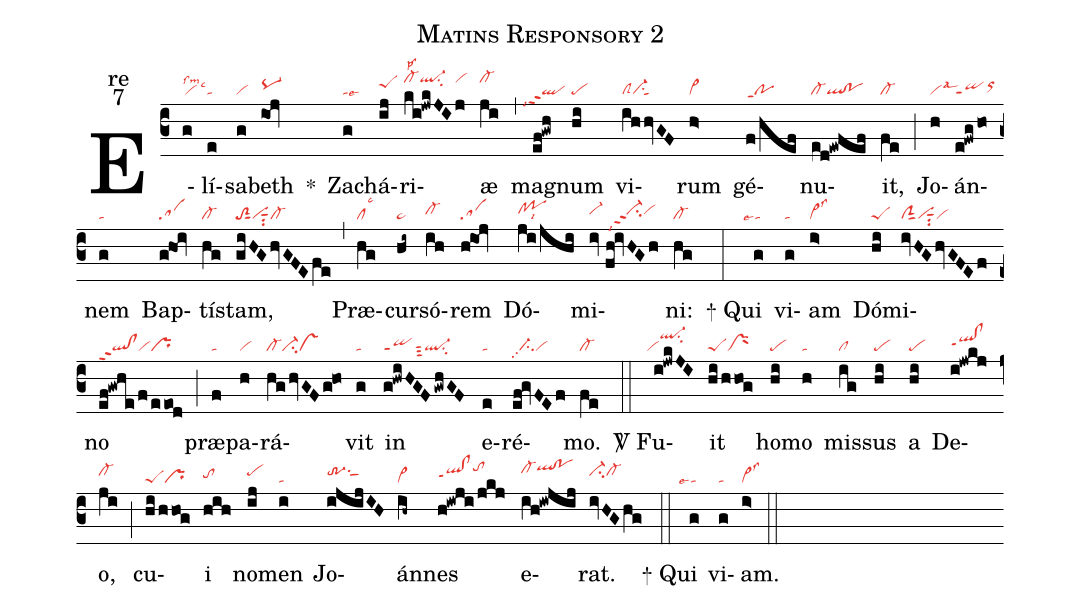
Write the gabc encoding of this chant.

name:Matins Responsory 2;
office-part:re;
mode:7;
nabc-lines:1;
%%
(c3) E(g|vilssm2lsc3)lí(e|ta)sa(g|vi)beth(ioj|pq-hh) <sp>*</sp>() Za(g|talse6)chá(ij|peShi)ri(ki!jwkJIj|cl-hklsp2ql-hksu2vihk)æ(ji|cl-hk) (,) mag(ef!gwh|```qlppt2lsi7)num(hi|pe) vi(ihhvGF|clSvi-su1sut1)rum(h>|vi>) gé(f/hef|poppt1)nu(ed!ewfef|cl-ql!po)it,(fe|cl-) (;) Jo(h|vilsal3)án(e!fwg/ho|qippt1orhi)nem(g|ta) Bap(g@hoi|sa)tís(hg|cl-)tam,(giHGhvGFEfe|toS2sut1visut1su2cl-) (,) Præ(hg|cllsc3)cur(hi~|pe~)só(ih|cl-hh)rem(h@ioj|sa) Dó(ji/jhi|clhh!pohhlsi8)mi(iv//fh!ivHGh|vi-hh/ci-hhppt2lsi7vihh)ni:(hg|cl-) (:)

<sp>+</sp> Qui(g|```talse4) vi(g|ta)am(i>|vi>lss3) Dó(hi|peS)mi(ivHGhvGFEf|clSsut1visut1su2vi)no(ef!gwhe/f/eeod|ql!clppt2vipr) (;) præ(f|ta)pa(h|vi)rá(hghvGFg@ho|cl-ci-vs)vit(g|ta) in(g!hwiHGF/gwhGF|qippt1sut3ql-su2) e(e|ta)ré(ef!gvFEf|//ci-pp2vi)mo.(fe|cl-) (::)

<sp>V/</sp> Fu(i!jwkJI|``viql-hksu2)it(hi/hhog|peSprM) ho(hi|pe)mo(h|ta) mis(ig|cl)sus(hi|pe) a(hi|pe) De(i!jwkj|qlhh!clhhppt1)o,(ji|cl-hi) (;) cu(hi/hhog|peSpr)i(hih|tohh) no(ij|pehi)men(i|ta) Jo(ijijIH|tr-3hisu1sut1)án(ih~|vi>)nes(h!iwji/jkj|qlhh!clhhppt1tohk) e(ih!iwjij|cl-hjqlhk!pohk)rat.(ivHGhg|ci-hicl-hi) (::)

<sp>+</sp> Qui(g|```talse4) vi(g|ta)am.(i>|vi>lss3) (::)
